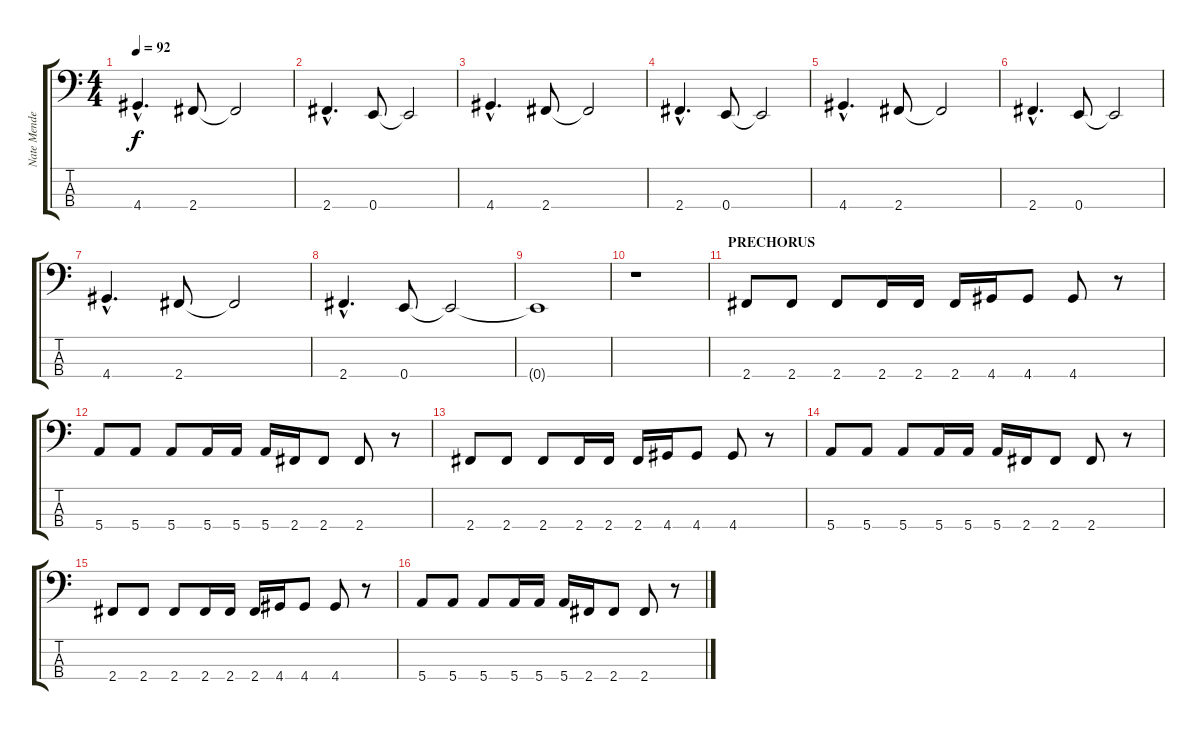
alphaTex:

\track ("Nate Mendel (Bass)" "Nate Mende") {instrument electricbassfinger}
\staff {score tabs}
\tuning (G2 D2 A1 E1) {hide}
\ts (4 4)
\tempo 92
\clef f4
\ks c
4.4{hac}.4{d dy f} 2.4.8 2.4{t}.2 |
2.4{hac}.4{d} 0.4.8 0.4{t}.2 |
4.4{hac}.4{d} 2.4.8 2.4{t}.2 |
2.4{hac}.4{d} 0.4.8 0.4{t}.2 |
4.4{hac}.4{d} 2.4.8 2.4{t}.2 |
2.4{hac}.4{d} 0.4.8 0.4{t}.2 |
4.4{hac}.4{d} 2.4.8 2.4{t}.2 |
2.4{hac}.4{d} 0.4.8 0.4{t}.2 |
0.4{t}.1 |
r.1 |
\section ("" "PRECHORUS")
2.4.8 2.4.8 2.4.8 2.4.16 2.4.16 2.4.16 4.4.16 4.4.8 4.4.8 r.8 |
5.4.8 5.4.8 5.4.8 5.4.16 5.4.16 5.4.16 2.4.16 2.4.8 2.4.8 r.8 |
2.4.8 2.4.8 2.4.8 2.4.16 2.4.16 2.4.16 4.4.16 4.4.8 4.4.8 r.8 |
5.4.8 5.4.8 5.4.8 5.4.16 5.4.16 5.4.16 2.4.16 2.4.8 2.4.8 r.8 |
2.4.8 2.4.8 2.4.8 2.4.16 2.4.16 2.4.16 4.4.16 4.4.8 4.4.8 r.8 |
5.4.8 5.4.8 5.4.8 5.4.16 5.4.16 5.4.16 2.4.16 2.4.8 2.4.8 r.8
